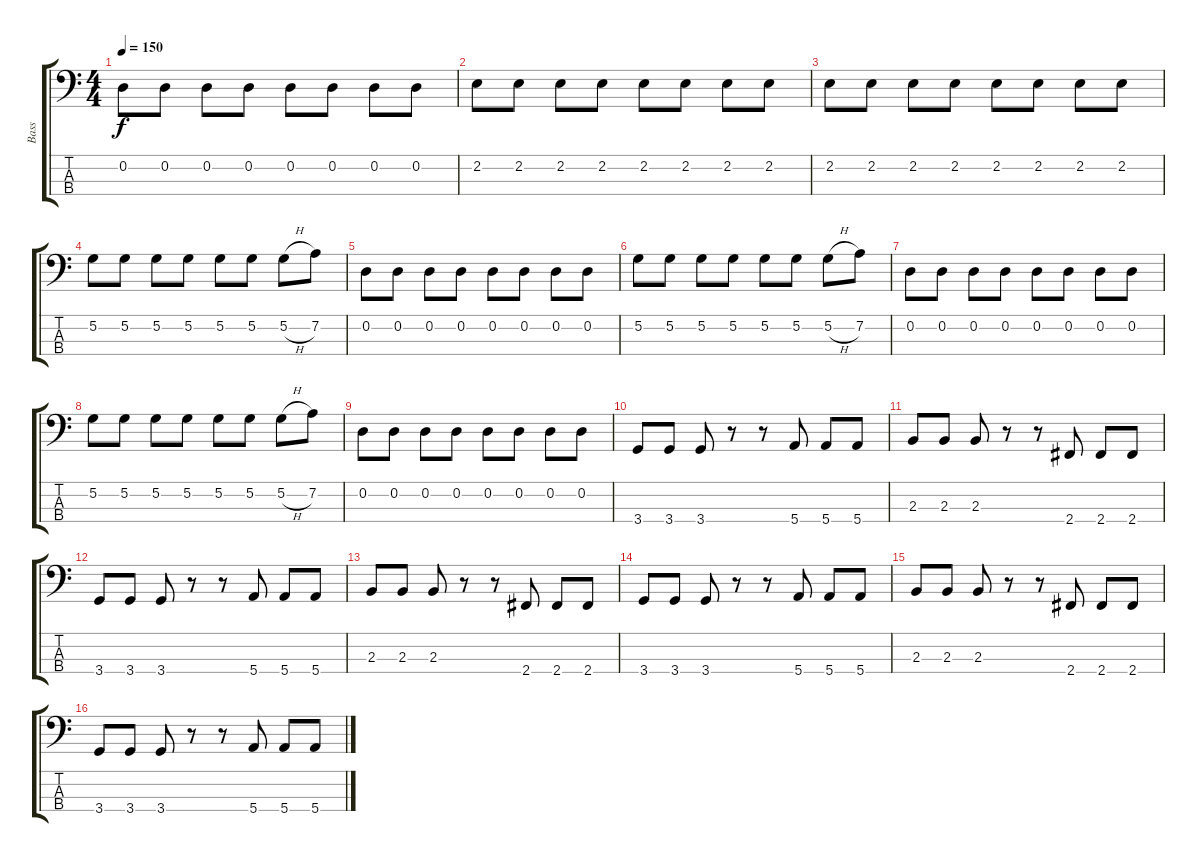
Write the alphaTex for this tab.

\track ("Bass" "Bass") {instrument electricbassfinger}
\staff {score tabs}
\tuning (G2 D2 A1 E1) {hide}
\ts (4 4)
\tempo 150
\clef f4
\ks c
0.2.8{dy f} 0.2.8 0.2.8 0.2.8 0.2.8 0.2.8 0.2.8 0.2.8 |
2.2.8 2.2.8 2.2.8 2.2.8 2.2.8 2.2.8 2.2.8 2.2.8 |
2.2.8 2.2.8 2.2.8 2.2.8 2.2.8 2.2.8 2.2.8 2.2.8 |
5.2.8 5.2.8 5.2.8 5.2.8 5.2.8 5.2.8 5.2{h}.8 7.2.8 |
0.2.8 0.2.8 0.2.8 0.2.8 0.2.8 0.2.8 0.2.8 0.2.8 |
5.2.8 5.2.8 5.2.8 5.2.8 5.2.8 5.2.8 5.2{h}.8 7.2.8 |
0.2.8 0.2.8 0.2.8 0.2.8 0.2.8 0.2.8 0.2.8 0.2.8 |
5.2.8 5.2.8 5.2.8 5.2.8 5.2.8 5.2.8 5.2{h}.8 7.2.8 |
0.2.8 0.2.8 0.2.8 0.2.8 0.2.8 0.2.8 0.2.8 0.2.8 |
3.4.8 3.4.8 3.4.8 r.8 r.8 5.4.8 5.4.8 5.4.8 |
2.3.8 2.3.8 2.3.8 r.8 r.8 2.4.8 2.4.8 2.4.8 |
3.4.8 3.4.8 3.4.8 r.8 r.8 5.4.8 5.4.8 5.4.8 |
2.3.8 2.3.8 2.3.8 r.8 r.8 2.4.8 2.4.8 2.4.8 |
3.4.8 3.4.8 3.4.8 r.8 r.8 5.4.8 5.4.8 5.4.8 |
2.3.8 2.3.8 2.3.8 r.8 r.8 2.4.8 2.4.8 2.4.8 |
3.4.8 3.4.8 3.4.8 r.8 r.8 5.4.8 5.4.8 5.4.8
